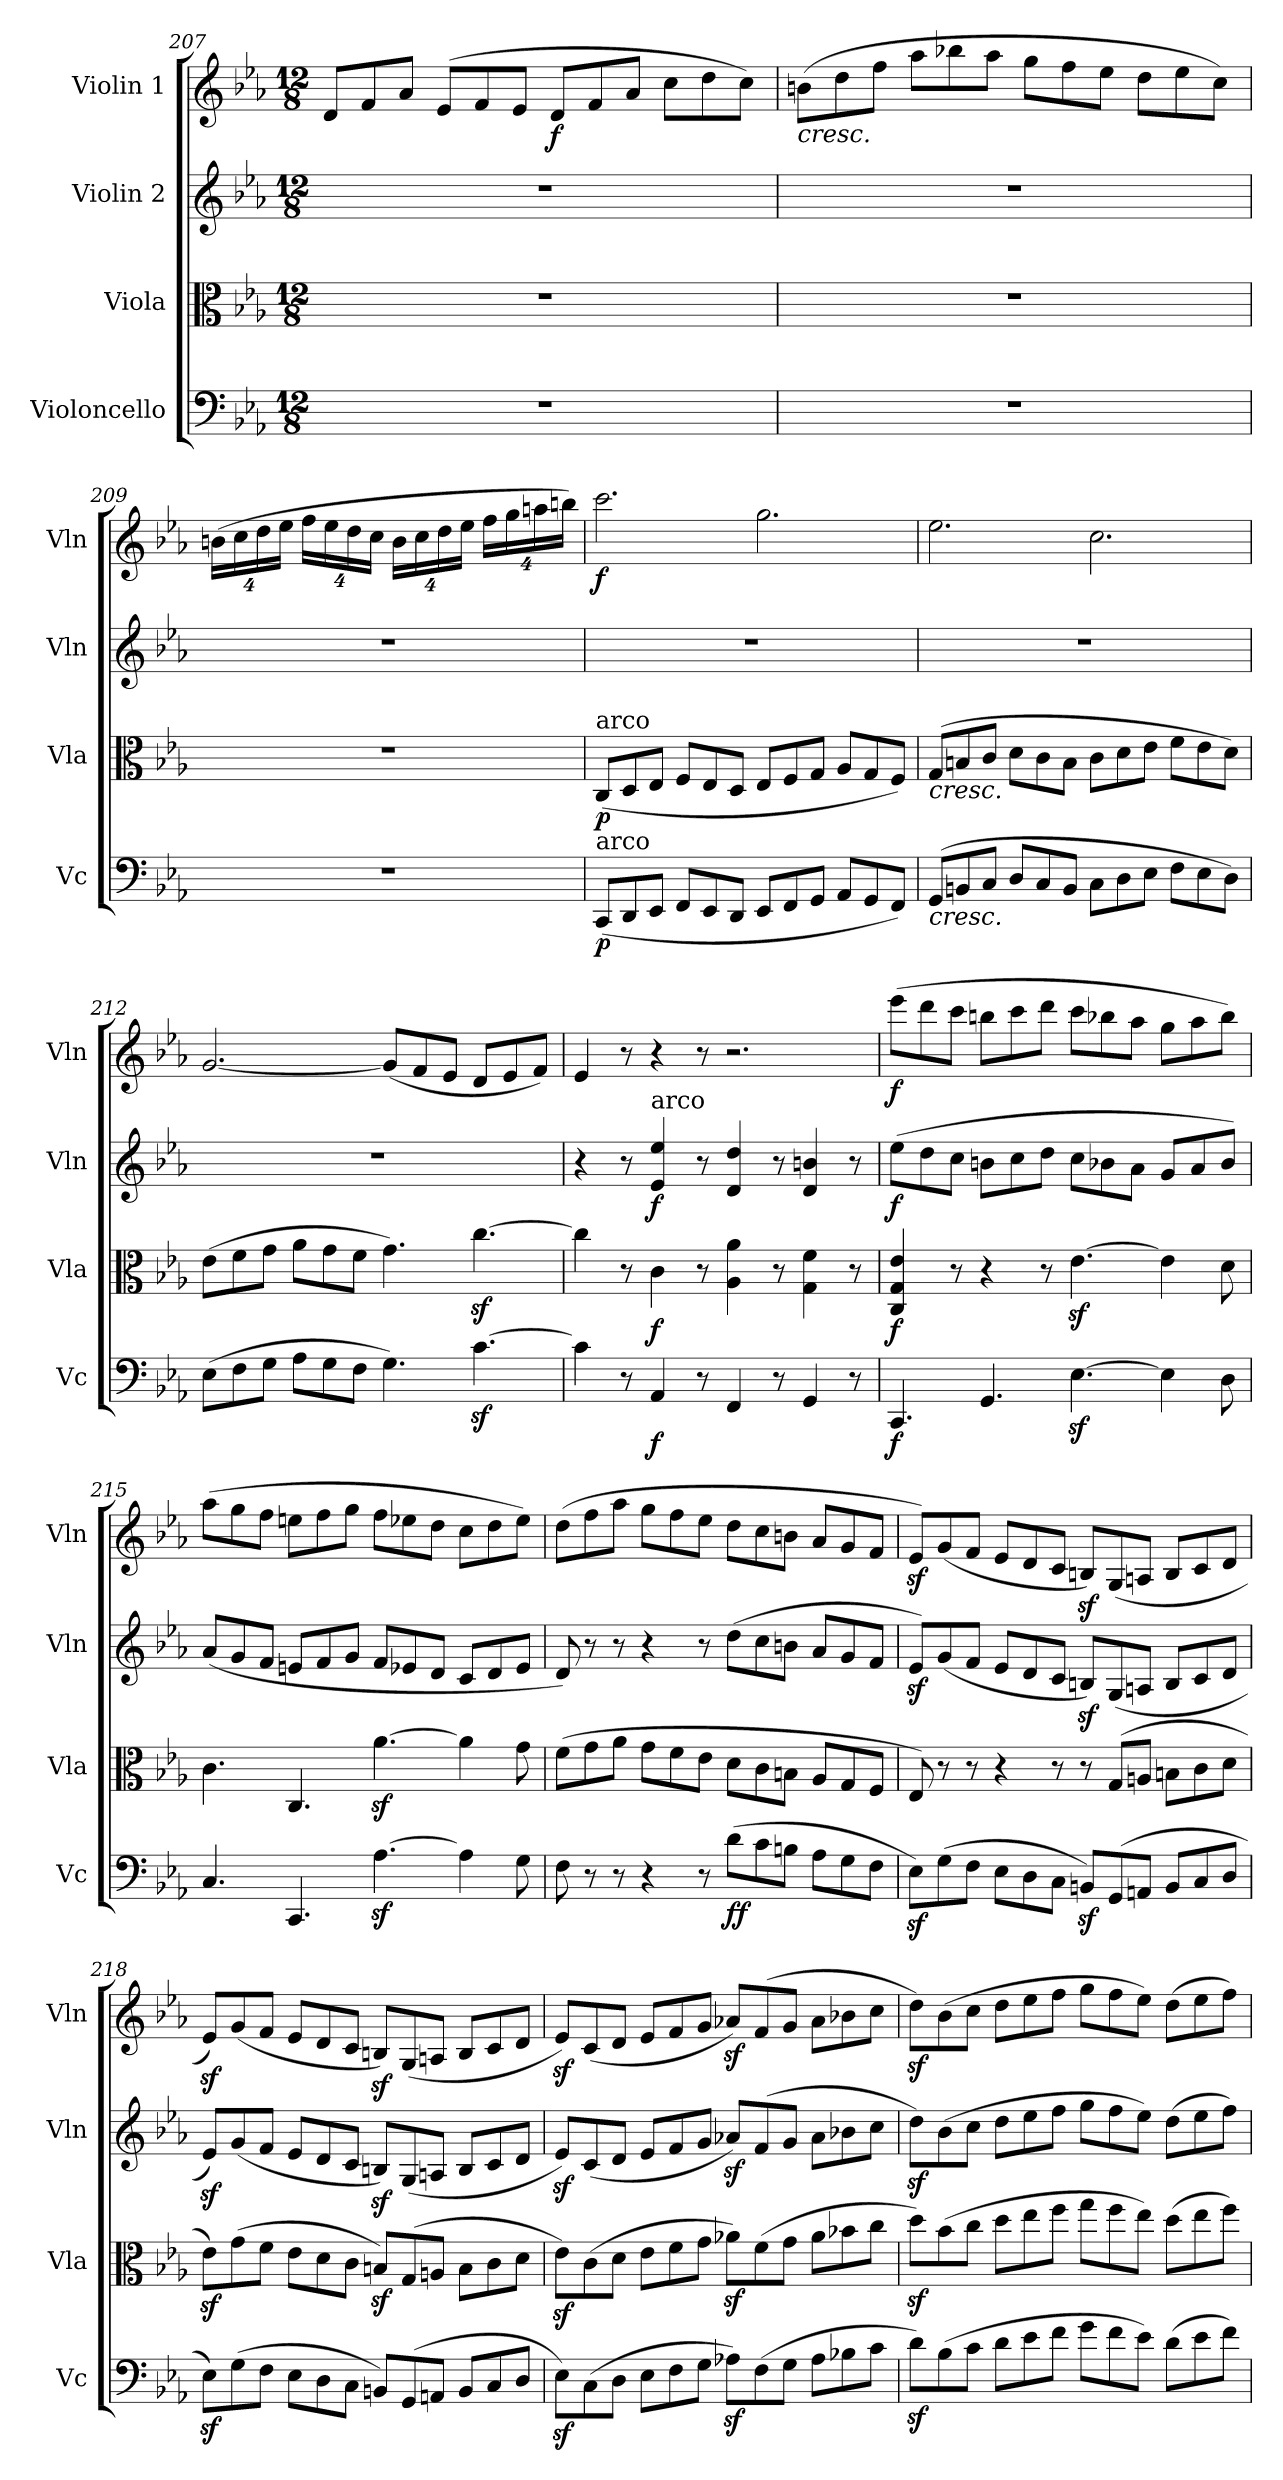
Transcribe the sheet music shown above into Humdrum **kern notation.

**kern	**dynam	**kern	**dynam	**kern	**dynam	**kern	**dynam
*part4	*part4	*part3	*part3	*part2	*part2	*part1	*part1
*staff4	*staff4	*staff3	*staff3	*staff2	*staff2	*staff1	*staff1
*I"Violoncello	*	*I"Viola	*	*I"Violin 2	*	*I"Violin 1	*
*I'Vc	*	*I'Vla	*	*I'Vln	*	*I'Vln	*
!!LO:LB:g=z
*clefF4	*	*clefC3	*	*clefG2	*	*clefG2	*
*k[b-e-a-]	*	*k[b-e-a-]	*	*k[b-e-a-]	*	*k[b-e-a-]	*
*M12/8	*	*M12/8	*	*M12/8	*	*M12/8	*
=207	=207	=207	=207	=207	=207	=207	=207
1.r	.	1.r	.	1.r	.	8d/L	.
.	.	.	.	.	.	8f/	.
.	.	.	.	.	.	8a-/J	.
.	.	.	.	.	.	(8e-/L	.
.	.	.	.	.	.	8f/	.
.	.	.	.	.	.	8e-/J	.
!	!	!	!	!	!	!	!LO:DY:b
.	.	.	.	.	.	8d/L	f
.	.	.	.	.	.	8f/	.
.	.	.	.	.	.	8a-/J	.
.	.	.	.	.	.	8cc\L	.
.	.	.	.	.	.	8dd\	.
.	.	.	.	.	.	8cc\J)	.
=208	=208	=208	=208	=208	=208	=208	=208
!	!	!	!	!	!	!LO:TX:b:i:t=cresc.	!
1.r	.	1.r	.	1.r	.	(8bn\L	.
.	.	.	.	.	.	8dd\	.
.	.	.	.	.	.	8ff\J	.
.	.	.	.	.	.	8aa-\L	.
.	.	.	.	.	.	8bb-X\	.
.	.	.	.	.	.	8aa-\J	.
.	.	.	.	.	.	8gg\L	.
.	.	.	.	.	.	8ff\	.
.	.	.	.	.	.	8ee-\J	.
.	.	.	.	.	.	8dd\L	.
.	.	.	.	.	.	8ee-\	.
.	.	.	.	.	.	8cc\J)	.
!!LO:LB:g=z
=209	=209	=209	=209	=209	=209	=209	=209
*	*	*	*	*	*	*Xbrackettup	*
1.r	.	1.r	.	1.r	.	(32%3bn\LL	.
.	.	.	.	.	.	32%3cc\	.
.	.	.	.	.	.	32%3dd\	.
.	.	.	.	.	.	32%3ee-\JJ	.
.	.	.	.	.	.	32%3ff\LL	.
.	.	.	.	.	.	32%3ee-\	.
.	.	.	.	.	.	32%3dd\	.
.	.	.	.	.	.	32%3cc\JJ	.
.	.	.	.	.	.	32%3b\LL	.
.	.	.	.	.	.	32%3cc\	.
.	.	.	.	.	.	32%3dd\	.
.	.	.	.	.	.	32%3ee-\JJ	.
.	.	.	.	.	.	32%3ff\LL	.
.	.	.	.	.	.	32%3gg\	.
.	.	.	.	.	.	32%3aan\	.
.	.	.	.	.	.	32%3bbn\JJ)	.
=210	=210	=210	=210	=210	=210	=210	=210
!	!	!LO:TX:a:t=arco	!	!	!	!	!
!LO:TX:a:t=arco	!	!	!	!	!	!	!
!	!LO:DY:b	!	!LO:DY:b	!	!	!	!LO:DY:b
(8CC/L	p	(8C/L	p	1.r	.	2.ccc\	f
8DD/	.	8D/	.	.	.	.	.
8EE-/J	.	8E-/J	.	.	.	.	.
8FF/L	.	8F/L	.	.	.	.	.
8EE-/	.	8E-/	.	.	.	.	.
8DD/J	.	8D/J	.	.	.	.	.
8EE-/L	.	8E-/L	.	.	.	2.gg\	.
8FF/	.	8F/	.	.	.	.	.
8GG/J	.	8G/J	.	.	.	.	.
8AA-/L	.	8A-/L	.	.	.	.	.
8GG/	.	8G/	.	.	.	.	.
8FF/J)	.	8F/J)	.	.	.	.	.
=211	=211	=211	=211	=211	=211	=211	=211
!	!	!LO:TX:b:i:t=cresc.	!	!	!	!	!
!LO:TX:b:i:t=cresc.	!	!	!	!	!	!	!
(8GG/L	.	(8G/L	.	1.r	.	2.ee-\	.
8BBn/	.	8Bn/	.	.	.	.	.
8C/J	.	8c/J	.	.	.	.	.
8D/L	.	8d\L	.	.	.	.	.
8C/	.	8c\	.	.	.	.	.
8BB/J	.	8B\J	.	.	.	.	.
8C\L	.	8c\L	.	.	.	2.cc\	.
8D\	.	8d\	.	.	.	.	.
8E-\J	.	8e-\J	.	.	.	.	.
8F\L	.	8f\L	.	.	.	.	.
8E-\	.	8e-\	.	.	.	.	.
8D\J)	.	8d\J)	.	.	.	.	.
!!LO:LB:g=z
=212	=212	=212	=212	=212	=212	=212	=212
(8E-\L	.	(8e-\L	.	1.r	.	[2.g/	.
8F\	.	8f\	.	.	.	.	.
8G\J	.	8g\J	.	.	.	.	.
8A-\L	.	8a-\L	.	.	.	.	.
8G\	.	8g\	.	.	.	.	.
8F\J	.	8f\J	.	.	.	.	.
4.G\)	.	4.g\)	.	.	.	(8g/L]	.
.	.	.	.	.	.	8f/	.
.	.	.	.	.	.	8e-/J	.
[4.cz<\	.	[4.ccz<\	.	.	.	8d/L	.
.	.	.	.	.	.	8e-/	.
.	.	.	.	.	.	8f/J)	.
=213	=213	=213	=213	=213	=213	=213	=213
4c\]	.	4cc\]	.	4r	.	4e-/	.
8r	.	8r	.	8r	.	8r	.
!	!	!	!	!LO:TX:a:t=arco	!	!	!
!	!LO:DY:b	!	!LO:DY:b	!	!LO:DY:b	!	!
4AA-/	f	4c\	f	4e-/ 4ee-/	f	4r	.
8r	.	8r	.	8r	.	8r	.
4FF/	.	4A-\ 4a-\	.	4d/ 4dd/	.	2.r	.
8r	.	8r	.	8r	.	.	.
4GG/	.	4G\ 4f\	.	4d/ 4bn/	.	.	.
8r	.	8r	.	8r	.	.	.
!!LO:PB:g=z
=214	=214	=214	=214	=214	=214	=214	=214
!	!LO:DY:b	!	!LO:DY:b	!	!LO:DY:b	!	!LO:DY:b
4.CC/	f	4C/ 4G/ 4e-/	f	(8ee-\L	f	(8eee-\L	f
.	.	.	.	8dd\	.	8ddd\	.
.	.	8r	.	8cc\J	.	8ccc\J	.
4.GG/	.	4r	.	8bn\L	.	8bbn\L	.
.	.	.	.	8cc\	.	8ccc\	.
.	.	8r	.	8dd\J	.	8ddd\J	.
[4.E-z<\	.	[4.e-z<\	.	8cc\L	.	8ccc\L	.
.	.	.	.	8b-X\	.	8bb-X\	.
.	.	.	.	8a-\J	.	8aa-\J	.
4E-\]	.	4e-\]	.	8g/L	.	8gg\L	.
.	.	.	.	8a-/	.	8aa-\	.
8D\	.	8d\	.	8b-/J)	.	8bb-\J)	.
=215	=215	=215	=215	=215	=215	=215	=215
4.C/	.	4.c\	.	(8a-/L	.	(8aa-\L	.
.	.	.	.	8g/	.	8gg\	.
.	.	.	.	8f/J	.	8ff\J	.
4.CC/	.	4.C/	.	8en/L	.	8een\L	.
.	.	.	.	8f/	.	8ff\	.
.	.	.	.	8g/J	.	8gg\J	.
[4.A-z<\	.	[4.a-z<\	.	8f/L	.	8ff\L	.
.	.	.	.	8e-X/	.	8ee-X\	.
.	.	.	.	8d/J	.	8dd\J	.
4A-\]	.	4a-\]	.	8c/L	.	8cc\L	.
.	.	.	.	8d/	.	8dd\	.
8G\	.	8g\	.	8e-/J	.	8ee-\J)	.
=216	=216	=216	=216	=216	=216	=216	=216
8F\	.	(8f\L	.	8d/)	.	(8dd\L	.
8r	.	8g\	.	8r	.	8ff\	.
8r	.	8a-\J	.	8r	.	8aa-\J	.
4r	.	8g\L	.	4r	.	8gg\L	.
.	.	8f\	.	.	.	8ff\	.
8r	.	8e-\J	.	8r	.	8ee-\J	.
!	!LO:DY:b	!	!	!	!	!	!
(8d\L	ff	8d\L	.	(8dd\L	.	8dd\L	.
8c\	.	8c\	.	8cc\	.	8cc\	.
8Bn\J	.	8Bn\J	.	8bn\J	.	8bn\J	.
8A-\L	.	8A-/L	.	8a-/L	.	8a-/L	.
8G\	.	8G/	.	8g/	.	8g/	.
8F\J	.	8F/J	.	8f/J	.	8f/J	.
!!LO:LB:g=z
=217	=217	=217	=217	=217	=217	=217	=217
8E-z<\L)	.	8E-/)	.	8e-z</L)	.	8e-z</L)	.
(8G\	.	8r	.	(8g/	.	(8g/	.
8F\J	.	8r	.	8f/J	.	8f/J	.
8E-\L	.	4r	.	8e-/L	.	8e-/L	.
8D\	.	.	.	8d/	.	8d/	.
8C\J	.	8r	.	8c/J	.	8c/J	.
8BBnz</L)	.	8r	.	8Bnz</L)	.	8Bnz</L)	.
(8GG/	.	(8G/L	.	(8G/	.	(8G/	.
8AAn/J	.	8An/J	.	8An/J	.	8An/J	.
8BB/L	.	8Bn\L	.	8B/L	.	8B/L	.
8C/	.	8c\	.	8c/	.	8c/	.
8D/J	.	8d\J	.	8d/J	.	8d/J	.
=218	=218	=218	=218	=218	=218	=218	=218
8E-z<\L)	.	8e-z<\L)	.	8e-z</L)	.	8e-z</L)	.
(8G\	.	(8g\	.	(8g/	.	(8g/	.
8F\J	.	8f\J	.	8f/J	.	8f/J	.
8E-\L	.	8e-\L	.	8e-/L	.	8e-/L	.
8D\	.	8d\	.	8d/	.	8d/	.
8C\J	.	8c\J	.	8c/J	.	8c/J	.
8BBn/L)	.	8Bnz</L)	.	8Bnz</L)	.	8Bnz</L)	.
(8GG/	.	(8G/	.	(8G/	.	(8G/	.
8AAn/J	.	8An/J	.	8An/J	.	8An/J	.
8BB/L	.	8B\L	.	8B/L	.	8B/L	.
8C/	.	8c\	.	8c/	.	8c/	.
8D/J	.	8d\J	.	8d/J	.	8d/J	.
!!LO:LB:g=z
=219	=219	=219	=219	=219	=219	=219	=219
8E-z<\L)	.	8e-z<\L)	.	8e-z</L)	.	8e-z</L)	.
(8C\	.	(8c\	.	(8c/	.	(8c/	.
8D\J	.	8d\J	.	8d/J	.	8d/J	.
8E-\L	.	8e-\L	.	8e-/L	.	8e-/L	.
8F\	.	8f\	.	8f/	.	8f/	.
8G\J	.	8g\J	.	8g/J	.	8g/J	.
8A-Xz<\L)	.	8a-Xz<\L)	.	8a-Xz</L)	.	8a-Xz</L)	.
(8F\	.	(8f\	.	(8f/	.	(8f/	.
8G\J	.	8g\J	.	8g/J	.	8g/J	.
8A-\L	.	8a-\L	.	8a-\L	.	8a-\L	.
8B-X\	.	8b-X\	.	8b-X\	.	8b-X\	.
8c\J	.	8cc\J	.	8cc\J	.	8cc\J	.
=220	=220	=220	=220	=220	=220	=220	=220
8dz<\L)	.	8ddz<\L)	.	8ddz<\L)	.	8ddz<\L)	.
(8B-\	.	(8b-\	.	(8b-\	.	(8b-\	.
8c\J	.	8cc\J	.	8cc\J	.	8cc\J	.
8d\L	.	8dd\L	.	8dd\L	.	8dd\L	.
8e-\	.	8ee-\	.	8ee-\	.	8ee-\	.
8f\J	.	8ff\J	.	8ff\J	.	8ff\J	.
8g\L	.	8gg\L	.	8gg\L	.	8gg\L	.
8f\	.	8ff\	.	8ff\	.	8ff\	.
8e-\J)	.	8ee-\J)	.	8ee-\J)	.	8ee-\J)	.
(8d\L	.	(8dd\L	.	(8dd\L	.	(8dd\L	.
8e-\	.	8ee-\	.	8ee-\	.	8ee-\	.
8f\J)	.	8ff\J)	.	8ff\J)	.	8ff\J)	.
=	=	=	=	=	=	=	=
*-	*-	*-	*-	*-	*-	*-	*-
